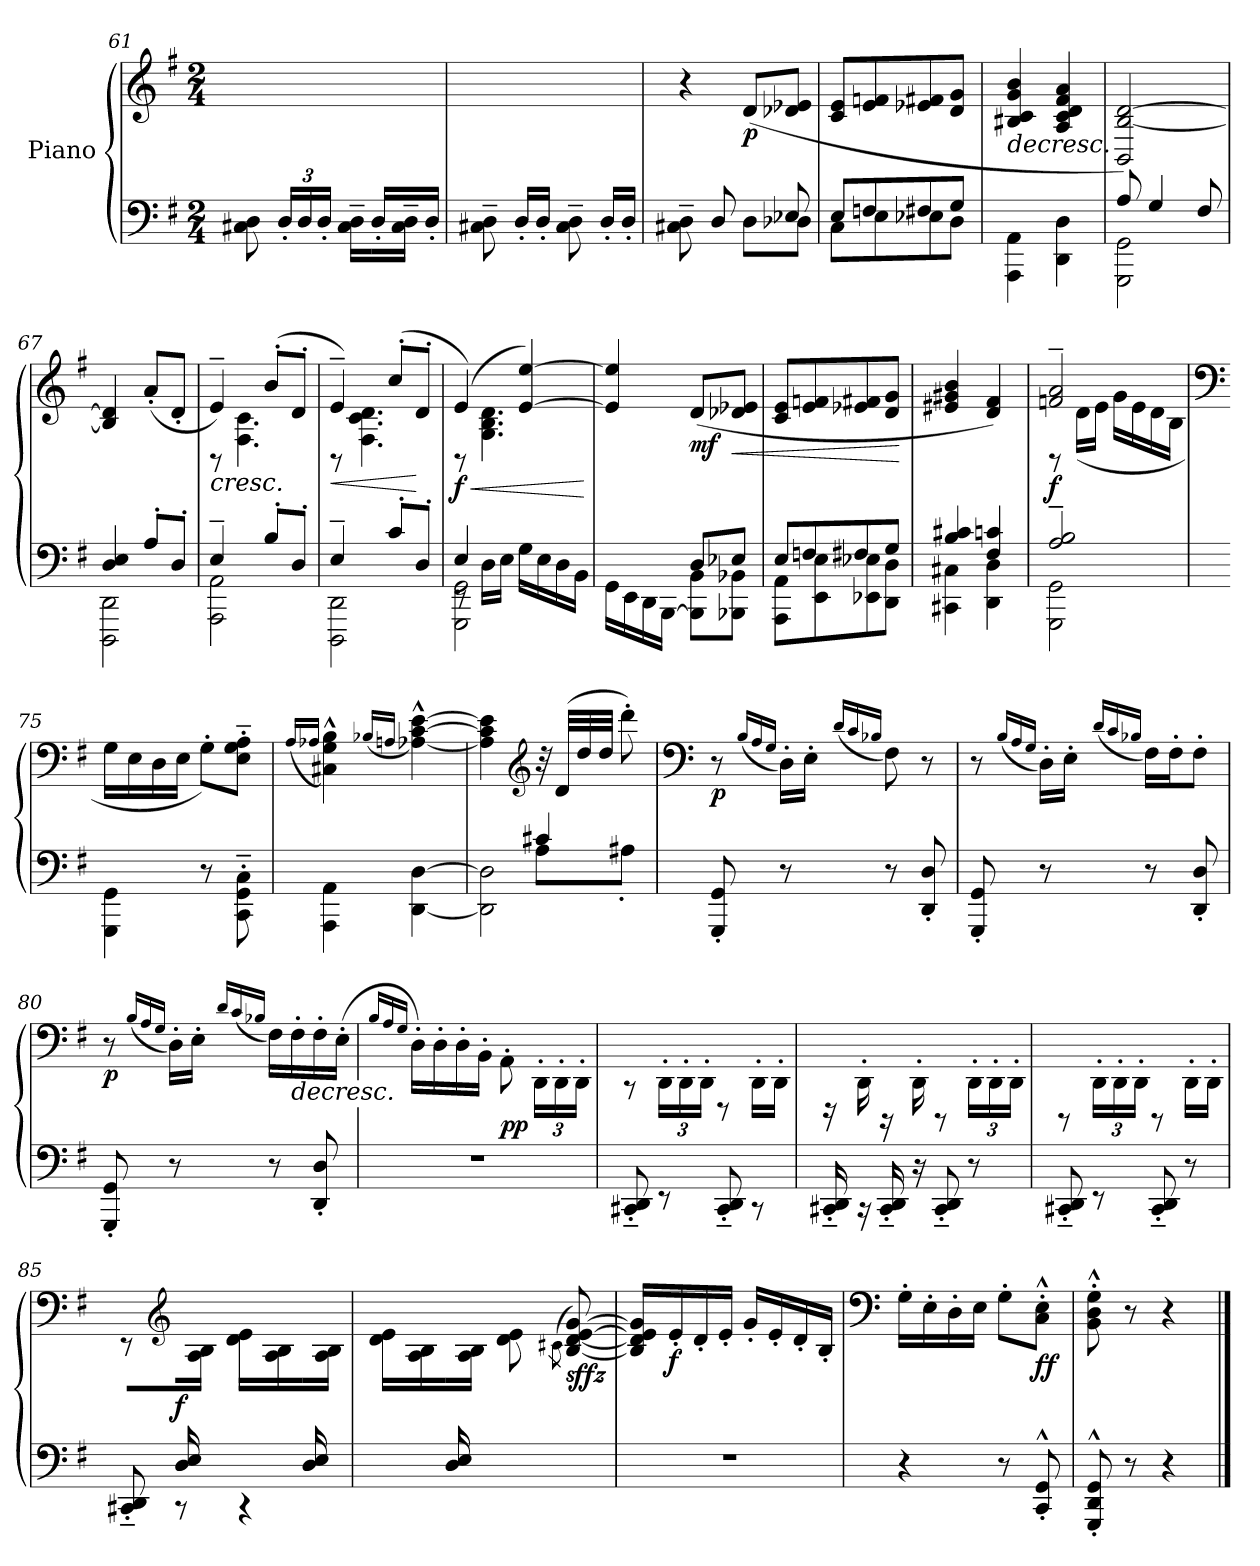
**kern	**kern	**dynam
*part1	*part1	*part1
*staff2	*staff1	*staff1/2
*I"Piano	*	*
*clefF4	*clefG2	*
*k[f#]	*k[f#]	*
*M2/4	*M2/4	*
=61	=61	=61
*^	*	*
8rAyy	8C#X\ 8D\	2ryy	.
*Xbrackettup	*	*	*
24D'/LL	8rAAAyy	.	.
24D/	.	.	.
24D'/JJ	.	.	.
16rAyy	16C#\~ 16D\~LL	.	.
16D'/LL	16rAAAyy	.	.
16rAyy	16C#\~ 16D\~JJ	.	.
16D'/JJ	16rAAAyy	.	.
*v	*v	*	*
=62	=62	=62
8C#X\~ 8D\~	2ryy	.
16D'/LL	.	.
16D'/JJ	.	.
8C#\~ 8D\~	.	.
16D'/LL	.	.
16D'/JJ	.	.
!!LO:LB:g=z
=63	=63	=63
*^	*	*
4.ryy	8C#X\~ 8D\~	4r	.
.	8D/	.	.
!	!	!	!LO:DY:b
.	8D\L	(>8d/L	p
8E-X/	8D-X\J	8d-X/ 8e-X/J	.
=64	=64	=64	=64
8E/L	8C\L	8c/ 8e/L	.
8Fn/	8E\	8e/ 8fn/	.
8F#X/	8E-X\	8e-X/ 8f#X/	.
8G/J	8D\J	8d/ 8g/J	.
=65	=65	=65	=65
!	!	!	!LO:HP:b
*v	*v	*	*
4AAA\ 4AA\	4B#X/ 4c/ 4g/ 4b/	>
4DD\ 4D\	4A/ 4c/ 4d/ 4f#/ 4a/	.
=66	=66	=66
*^	*	*
8A/	2GGG\ 2GG\	2BB/ [2B/ [2d/)	.
4G/	.	.	.
8F#/	.	.	.
=67	=67	=67	=67
4D/ 4E/	2DDD\ 2DD\	4B/] 4d/]	.
8A'/L	.	(>8a'/L	.
8D'/J	.	8d'/J	.
!!LO:PB:g=z
=68	=68	=68	=68
!	!	!	!LO:HP:b
*	*	*^	*
4E~/	2AAA\ 2AA\	4e~/)	8rBB	<
.	.	.	4.F#\ 4.c\	.
8B'/L	.	(>8b'/L	.	.
8D'/J	.	8d'/J	.	]
=69	=69	=69	=69	=69
!	!	!	!	!LO:HP:b
4E~/	2DDD\ 2DD\	4e~/)	8rBB	<
.	.	.	4.F#\ 4.c\ 4.d\	.
8c'/L	.	(>8cc'/L	.	.
8D'/J	.	8d'/J	.	[
=70	=70	=70	=70	=70
*	*^	*	*	*
!	!	!	!	!	!LO:HP:b
!	!	!	!	!	!LO:DY:n=1:b
4E/	8rEE	2GGG\ 2GG\	(>4e/)	8rBB	< f
.	16D\LL	.	.	4.G\ 4.B\ 4.d\	.
.	16E\JJ	.	.	.	.
4ryy	16G\LL	.	[4e/ [4ee/)	.	.
.	16E\	.	.	.	.
.	16D\	.	.	.	.
.	16BB\JJ	.	.	.	.
*v	*v	*v	*	*	*
*	*v	*v	*
.	.	[
=71	=71	=71
*^	*	*
4ryy	16GG\LL	4e/] 4ee/]	.
.	16EE\	.	.
.	16DD\	.	.
.	[16BBB\JJ	.	.
!	!	!	!LO:DY:b
8D/L	8BBB\] 8BB\L	(>8d/L	mf
!	!	!	!LO:HP:b
8E-X/J	8BBB-X\ 8BB-X\J	8d-X/ 8e-X/J	<
=72	=72	=72	=72
8E/L	8AAA\ 8AA\L	8c/ 8e/L	.
8Fn/	8EE\ 8E\	8e/ 8fn/	.
8F#X/	8EE-X\ 8E-X\	8e-X/ 8f#X/	.
8G/J	8DD\ 8D\J	8d/ 8g/J	.
*v	*v	*	*
.	.	[
!!LO:LB:g=z
=73	=73	=73
*^	*	*
4B/ 4c#X/	4CC#X\ 4C#X\	4e#X/ 4g#X/ 4b/	.
4F#/ 4cn/	4DD\ 4D\	4d/ 4f#/)	.
=74	=74	=74	=74
*	*	*^	*
!	!	!	!	!LO:DY:b
2A/~ 2B/~	2GGG\ 2GG\	2fn/~ 2a/~	8rBB	f
.	.	.	(<16d\LL	.
.	.	.	16e\JJ	.
.	.	.	16g\LL	.
.	.	.	16e\	.
.	.	.	16d\	.
.	.	.	16B\JJ	.
*v	*v	*	*	*
*	*v	*v	*
=75	=75	=75
*	*clefF4	*
4GGG\ 4GG\	16G\LL	.
.	16E\	.
.	16D\	.
.	16E\JJ	.
8r	8G'\L)	.
8CC\~' 8GG\~' 8C\~'	8E\~' 8G\~' 8A\~'J	.
=76	=76	=76
.	(<16qA/LL	.
.	16qA-X/JJ	.
4AAA\ 4AA\	4C#X\^^ 4G\^^ 4B\^^)	.
.	(<16qB-X/LL	.
.	16qAn/JJ	.
[4DD\ [4D\	[4A-X\^^ [4c\^^ [4e\^^)	.
=77	=77	=77
*^	*	*
*	*^	*	*
2DD\] 2D\]	4rFyy	4reyy	4A-\] 4c\] 4e\]	.
*	*	*	*clefG2	*
.	8A\L	4c#X/	32r	.
.	.	.	(>32d/LLL	.
.	.	.	32dd/	.
.	.	.	32dd/JJJ	.
.	8A#X'\J	.	8ddd'\)	.
*v	*v	*v	*	*
!!LO:PB:g=z
=78	=78	=78
*	*clefF4	*
*^	*	*
!	!	!	!LO:DY:b
*v	*v	*	*
8GGG/' 8GG/'	8r	p
.	(<16qB/LL	.
.	16qA/	.
.	16qG/JJ	.
8r	16D'\LL)	.
.	16E'\JJ	.
.	(<16qd/LL	.
.	16qc/	.
.	16qB-X/JJ	.
8r	8F#\)	.
8DD/' 8D/'	8r	.
=79	=79	=79
8GGG/' 8GG/'	8r	.
.	(<16qB/LL	.
.	16qA/	.
.	16qG/JJ	.
8r	16D'\LL)	.
.	16E'\JJ	.
.	(<16qd/LL	.
.	16qc/	.
.	16qB-X/JJ	.
8r	16F#\LL)	.
.	16F#'\J	.
8DD/' 8D/'	8F#'\J	.
=80	=80	=80
!	!	!LO:DY:b
8GGG/' 8GG/'	8r	p
.	(<16qB/LL	.
.	16qA/	.
.	16qG/JJ	.
8r	16D'\LL)	.
.	16E'\JJ	.
.	16qd/LL	.
.	(<16qc/	.
.	16qB-X/JJ	.
8r	16F#\LL)	.
!	!	!LO:HP:n=1:b
.	16F#'\	[ >
8DD/' 8D/'	16F#'\	.
.	(>16E'\JJ	.
=81	=81	=81
.	16qB/LL	.
.	16qA/	.
.	16qG/JJ	.
2r	16D'\LL)	.
.	16D'\	.
.	16D'\	.
.	16BB'\JJ	.
!	!	!LO:DY:b
.	8AA'\	pp
*	*Xbrackettup	*
.	24DD'\LL	.
.	24DD'\	.
.	24DD'\JJ	.
!!LO:LB:g=z
=82	=82	=82
8CC#X/~' 8DD/~'	8rCC	.
8rEE	24DD'\LL	.
.	24DD'\	.
.	24DD'\JJ	.
8CC#/~' 8DD/~'	8rFFF	.
8rCC	16DD'\LL	.
.	16DD'\JJ	.
=83	=83	=83
16CC#X/~' 16DD/~'	16rFFF	.
16rCC	16DD'\	.
16CC#/~' 16DD/~'	16rDDD	.
16r	16DD'\	.
8CC#/~' 8DD/~'	8rDDD	.
8r	24DD'\LL	.
.	24DD'\	.
.	24DD'\JJ	.
=84	=84	=84
8CC#X/~' 8DD/~'	8rDDD	.
8rEE	24DD'\LL	.
.	24DD'\	.
.	24DD'\JJ	.
8CC#/~' 8DD/~'	8rDDD	.
8r	16DD'\LL	.
.	16DD'\JJ	.
=85	=85	=85
*^	*	*
8ryy	8CC#X/~' 8DD/~'	8rEE	.
*	*	*clefG2	*
!	!	!	!LO:DY:b
16D/ 16E/LL	8r	16ryy	f
8.ryy	.	16A\ 16B\JJ	.
.	4r	16d\ 16e\LL	.
.	.	16A\ 16B\	.
16D/ 16E/	.	16ryy	.
16ryy	.	16A\ 16B\JJ	.
!!LO:PB:g=z
=86	=86	=86	=86
8ryy	2ryy	16d\ 16e\LL	.
.	.	16A\ 16B\	.
16D/ 16E/	.	16ryy	.
4ryy	.	16A\ 16B\JJ	.
.	.	8d\ 8e\	.
.	.	(>8qc#X\	.
!	!	!	!LO:DY:b
.	.	[8B/ [8d/ [8e/ [8g/)	sffz
16ryy	.	.	.
*v	*v	*	*
=87	=87	=87
2r	16B/] 16d/] 16e/] 16g/]LL	.
!	!	!LO:DY:b
.	16e'/	f
.	16d'/	.
.	16e'/JJ	.
.	16g'/LL	.
.	16e'/	.
.	16d'/	.
.	16B'/JJ	.
=88	=88	=88
*	*clefF4	*
4r	16G'\LL	.
.	16E'\	.
.	16D'\	.
.	16E\JJ	.
8r	8G'\L	]
!	!	!LO:DY:b
8CC/'^^ 8GG/'^^	8C\'^^ 8E\'^^J	ff
=89	=89	=89
8GGG/'^^ 8DD/'^^ 8GG/'^^	8BB\'^^ 8D\'^^ 8G\'^^	.
8r	8r	.
4r	4r	.
==	==	==
*-	*-	*-
